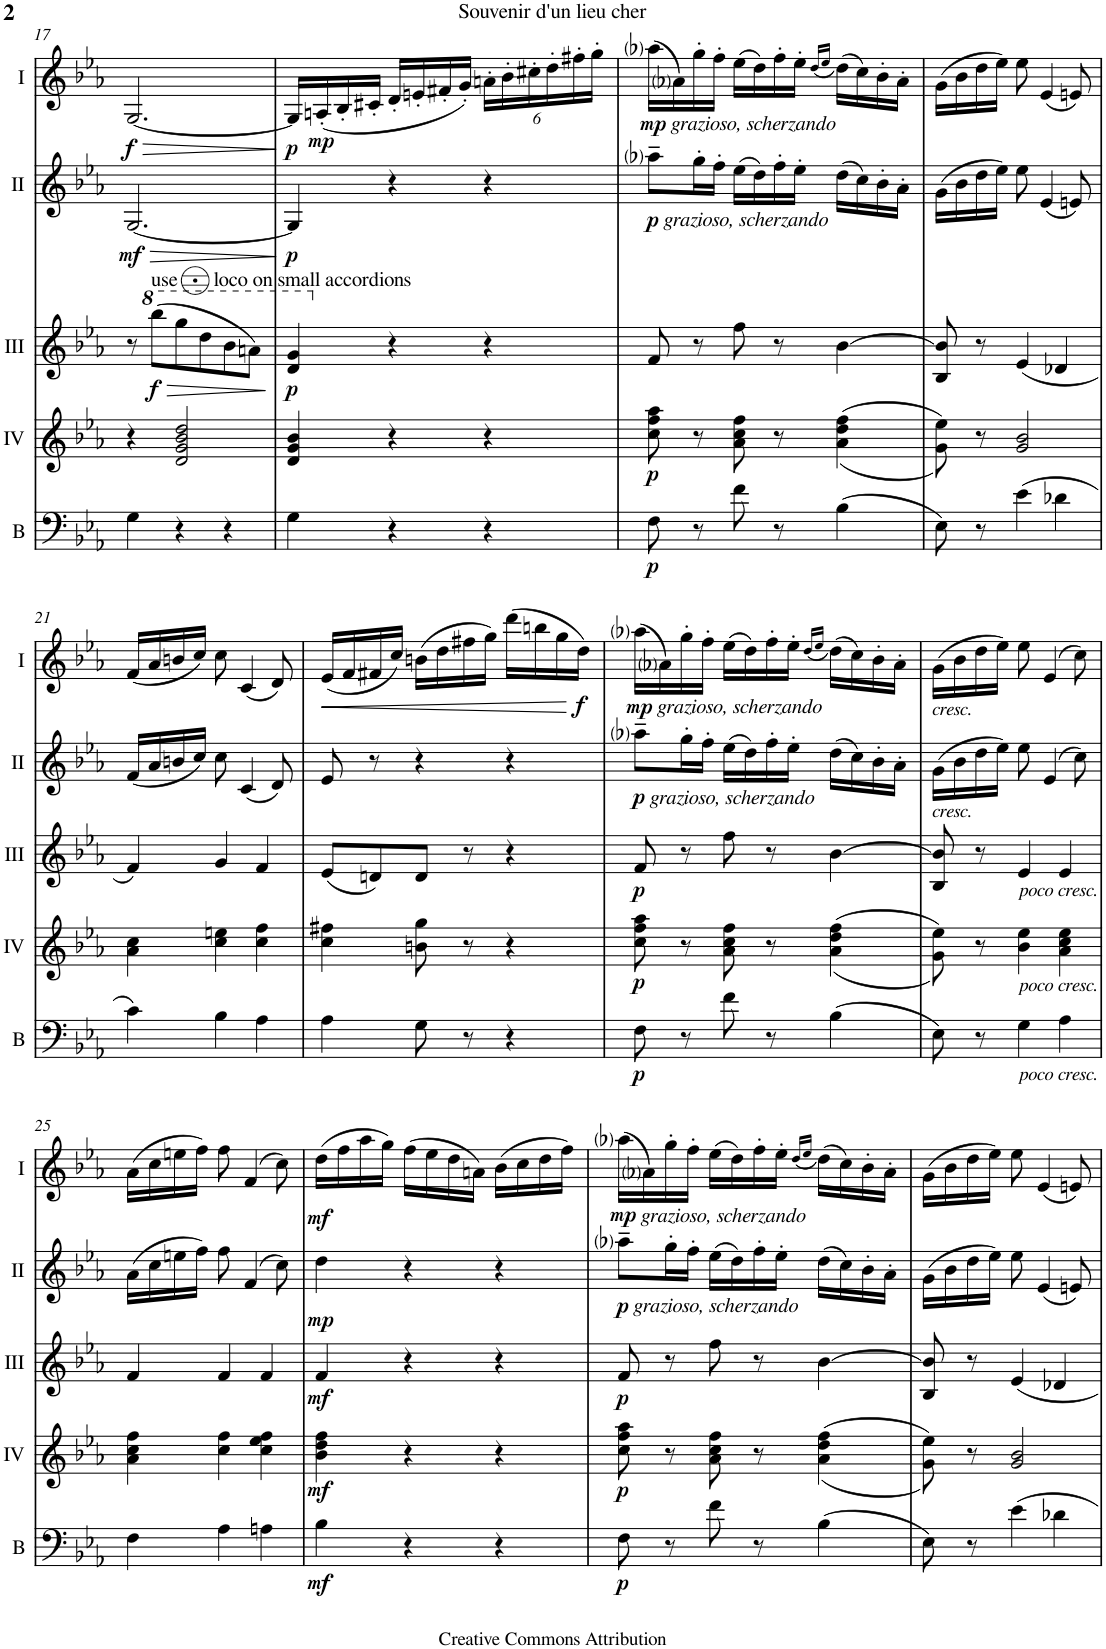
**kern	**dynam	**kern	**dynam	**kern	**dynam	**kern	**dynam	**kern	**dynam
*part5	*part5	*part4	*part4	*part3	*part3	*part2	*part2	*part1	*part1
*staff5	*staff5	*staff4	*staff4	*staff3	*staff3	*staff2	*staff2	*staff1	*staff1
*I"Bass	*	*I"Acc. 4	*	*I"Acc. 3	*	*I"Acc. 2	*	*I"Acc. 1	*
*I'B	*	*	*	*	*	*	*	*	*
!!LO:PB:g=z
*clefF4	*	*clefG2	*	*clefG2	*	*clefG2	*	*clefG2	*
*Trd7c12	*	*Trd7c12	*	*Trd7c12	*	*	*	*	*
*k[b-e-a-]	*	*k[b-e-a-]	*	*k[b-e-a-]	*	*k[b-e-a-]	*	*k[b-e-a-]	*
*M3/4	*	*M3/4	*	*M3/4	*	*M3/4	*	*M3/4	*
=17	=17	=17	=17	=17	=17	=17	=17	=17	=17
!	!	!	!	!	!	!	!LO:HP:b	!	!LO:HP:b
!	!	!	!	!	!	!	!LO:DY:n=1:b	!	!LO:DY:n=1:b
4G\	.	4r	.	8r	.	[2.G/	> mf	[2.G/	> f
!	!	!	!	!LO:TX:a:t=use       loco on small accordions	!	!	!	!	!
!	!	!	!	!	!LO:HP:b	!	!	!	!
!	!	!	!	!	!LO:DY:n=1:b	!	!	!	!
.	.	.	.	(8bbb-\L	> f	.	.	.	.
*	*	*	*	*8va	*	*	*	*	*
4r	.	2d/ 2g/ 2b-/ 2dd/	.	8ggg\	.	.	.	.	.
.	.	.	.	8ddd\	.	.	.	.	.
4r	.	.	.	8bb-\	.	.	.	.	.
.	.	.	.	8aan\J)	.	.	.	.	.
.	.	.	.	.	]	.	]	.	]
=18	=18	=18	=18	=18	=18	=18	=18	=18	=18
!	!	!	!	!	!LO:DY:b	!	!LO:DY:b	!	!LO:DY:b
4G\	.	4d/ 4g/ 4b-/	.	4dd/ 4gg/	p	4G/]	p	16G/LL]	p
!	!	!	!	!	!	!	!	!	!LO:DY:b
.	.	.	.	.	.	.	.	(16An'/	mp
.	.	.	.	.	.	.	.	16B-'/	.
.	.	.	.	.	.	.	.	16c#X'/JJ	.
*	*	*	*	*X8va	*	*	*	*	*
4r	.	4r	.	4r	.	4r	.	16d'/LL	.
.	.	.	.	.	.	.	.	16en'/	.
.	.	.	.	.	.	.	.	16f#X'/	.
.	.	.	.	.	.	.	.	16g'/JJ)	.
*	*	*	*	*	*	*	*	*Xbrackettup	*
4r	.	4r	.	4r	.	4r	.	24an'\LL	.
.	.	.	.	.	.	.	.	24b-'\	.
.	.	.	.	.	.	.	.	24cc#X'\	.
.	.	.	.	.	.	.	.	24dd'\	.
.	.	.	.	.	.	.	.	24ff#X'\	.
.	.	.	.	.	.	.	.	24gg'\JJ	.
=19	=19	=19	=19	=19	=19	=19	=19	=19	=19
!	!	!	!	!	!	!	!	!LO:TX:b:i:t=grazioso, scherzando	!
!	!	!	!	!	!	!LO:TX:b:i:t=grazioso, scherzando	!	!	!
!	!LO:DY:b	!	!LO:DY:b	!	!	!	!LO:DY:b	!	!LO:DY:b
8F\	p	8cc\ 8ff\ 8aa-\	p	8f/	.	8aa-i~\L	p	(16aa-i\LL	mp
.	.	.	.	.	.	.	.	16a-i\)	.
8r	.	8r	.	8r	.	16gg'\L	.	16gg'\	.
.	.	.	.	.	.	16ff'\JJ	.	16ff'\JJ	.
8f\	.	8a-\ 8cc\ 8ff\	.	8ff\	.	(16ee-\LL	.	(16ee-\LL	.
.	.	.	.	.	.	16dd\)	.	16dd\)	.
8r	.	8r	.	8r	.	16ff'\	.	16ff'\	.
.	.	.	.	.	.	16ee-'\JJ	.	16ee-'\JJ	.
.	.	.	.	.	.	.	.	(16qdd/LL	.
.	.	.	.	.	.	.	.	16qee-/JJ)	.
(4B-\	.	(<(4a-\ 4dd\ 4ff\	.	[4b-\	.	(16dd\LL	.	(16dd\LL	.
.	.	.	.	.	.	16cc\)	.	16cc\)	.
.	.	.	.	.	.	16b-'\	.	16b-'\	.
.	.	.	.	.	.	16a-'\JJ	.	16a-'\JJ	.
=20	=20	=20	=20	=20	=20	=20	=20	=20	=20
8E-\)	.	8g\ 8ee-\))	.	8B-/ 8b-/]	.	(16g\LL	.	(16g\LL	.
.	.	.	.	.	.	16b-\	.	16b-\	.
8r	.	8r	.	8r	.	16dd\	.	16dd\	.
.	.	.	.	.	.	16ee-\JJ)	.	16ee-\JJ)	.
(4e-\	.	2g/ 2b-/	.	(4e-/	.	8ee-\	.	8ee-\	.
.	.	.	.	.	.	(4e-/	.	(4e-/	.
4d-X\	.	.	.	4d-X/	.	.	.	.	.
.	.	.	.	.	.	8en/)	.	8en/)	.
!!LO:LB:g=z
=21	=21	=21	=21	=21	=21	=21	=21	=21	=21
4c\)	.	4a-\ 4cc\	.	4f/)	.	(16f/LL	.	(16f/LL	.
.	.	.	.	.	.	16a-/	.	16a-/	.
.	.	.	.	.	.	16bn/	.	16bn/	.
.	.	.	.	.	.	16cc/JJ)	.	16cc/JJ)	.
4B-\	.	4cc\ 4een\	.	4g/	.	8cc\	.	8cc\	.
.	.	.	.	.	.	(4c/	.	(4c/	.
4A-\	.	4cc\ 4ff\	.	4f/	.	.	.	.	.
.	.	.	.	.	.	8d/)	.	8d/)	.
=22	=22	=22	=22	=22	=22	=22	=22	=22	=22
!	!	!	!	!	!	!	!	!	!LO:HP:b
4A-\	.	4cc\ 4ff#X\	.	(8e-/L	.	8e-/	.	(16e-/LL	<
.	.	.	.	.	.	.	.	16f/	.
.	.	.	.	8dn/)	.	8r	.	16f#X/	.
.	.	.	.	.	.	.	.	16cc/JJ)	.
8G\	.	8bn\ 8gg\	.	8d/J	.	4r	.	(16bn\LL	.
.	.	.	.	.	.	.	.	16dd\	.
8r	.	8r	.	8r	.	.	.	16ff#X\	.
.	.	.	.	.	.	.	.	16gg\JJ)	.
4r	.	4r	.	4r	.	4r	.	(16ddd\LL	.
.	.	.	.	.	.	.	.	16bbn\	.
.	.	.	.	.	.	.	.	16gg\	.
!	!	!	!	!	!	!	!	!	!LO:DY:n=1:b
.	.	.	.	.	.	.	.	16dd\JJ)	[ f
=23	=23	=23	=23	=23	=23	=23	=23	=23	=23
!	!	!	!	!	!	!	!	!LO:TX:b:i:t=grazioso, scherzando	!
!	!	!	!	!	!	!LO:TX:b:i:t=grazioso, scherzando	!	!	!
!	!LO:DY:b	!	!LO:DY:b	!	!LO:DY:b	!	!LO:DY:b	!	!LO:DY:b
8F\	p	8cc\ 8ff\ 8aa-\	p	8f/	p	8aa-i~\L	p	(16aa-i\LL	mp
.	.	.	.	.	.	.	.	16a-i\)	.
8r	.	8r	.	8r	.	16gg'\L	.	16gg'\	.
.	.	.	.	.	.	16ff'\JJ	.	16ff'\JJ	.
8f\	.	8a-\ 8cc\ 8ff\	.	8ff\	.	(16ee-\LL	.	(16ee-\LL	.
.	.	.	.	.	.	16dd\)	.	16dd\)	.
8r	.	8r	.	8r	.	16ff'\	.	16ff'\	.
.	.	.	.	.	.	16ee-'\JJ	.	16ee-'\JJ	.
.	.	.	.	.	.	.	.	(16qdd/LL	.
.	.	.	.	.	.	.	.	16qee-/JJ)	.
(4B-\	.	(<(4a-\ 4dd\ 4ff\	.	[4b-\	.	(16dd\LL	.	(16dd\LL	.
.	.	.	.	.	.	16cc\)	.	16cc\)	.
.	.	.	.	.	.	16b-'\	.	16b-'\	.
.	.	.	.	.	.	16a-'\JJ	.	16a-'\JJ	.
=24	=24	=24	=24	=24	=24	=24	=24	=24	=24
!	!	!	!	!	!	!	!	!LO:TX:b:i:t=cresc.	!
!	!	!	!	!	!	!LO:TX:b:i:t=cresc.	!	!	!
8E-\)	.	8g\ 8ee-\))	.	8B-/ 8b-/]	.	(16g\LL	.	(16g\LL	.
.	.	.	.	.	.	16b-\	.	16b-\	.
8r	.	8r	.	8r	.	16dd\	.	16dd\	.
.	.	.	.	.	.	16ee-\JJ)	.	16ee-\JJ)	.
!	!	!	!	!LO:TX:b:i:t=poco cresc.	!	!	!	!	!
!	!	!LO:TX:b:i:t=poco cresc.	!	!	!	!	!	!	!
!LO:TX:b:i:t=poco cresc.	!	!	!	!	!	!	!	!	!
4G\	.	4b-\ 4ee-\	.	4e-/	.	8ee-\	.	8ee-\	.
.	.	.	.	.	.	(4e-/	.	(4e-/	.
4A-\	.	4a-\ 4cc\ 4ee-\	.	4e-/	.	.	.	.	.
.	.	.	.	.	.	8cc\)	.	8cc\)	.
!!LO:LB:g=z
=25	=25	=25	=25	=25	=25	=25	=25	=25	=25
4F\	.	4a-\ 4cc\ 4ff\	.	4f/	.	(16a-\LL	.	(16a-\LL	.
.	.	.	.	.	.	16cc\	.	16cc\	.
.	.	.	.	.	.	16een\	.	16een\	.
.	.	.	.	.	.	16ff\JJ)	.	16ff\JJ)	.
4A-\	.	4cc\ 4ff\	.	4f/	.	8ff\	.	8ff\	.
.	.	.	.	.	.	(4f/	.	(4f/	.
4An\	.	4cc\ 4ee-\ 4ff\	.	4f/	.	.	.	.	.
.	.	.	.	.	.	8cc\)	.	8cc\)	.
=26	=26	=26	=26	=26	=26	=26	=26	=26	=26
!	!LO:DY:b	!	!LO:DY:b	!	!LO:DY:b	!	!LO:DY:b	!	!LO:DY:b
4B-\	mf	4b-\ 4dd\ 4ff\	mf	4f/	mf	4dd\	mp	(16dd\LL	mf
.	.	.	.	.	.	.	.	16ff\	.
.	.	.	.	.	.	.	.	16aa-\	.
.	.	.	.	.	.	.	.	16gg\JJ)	.
4r	.	4r	.	4r	.	4r	.	(16ff\LL	.
.	.	.	.	.	.	.	.	16ee-\	.
.	.	.	.	.	.	.	.	16dd\	.
.	.	.	.	.	.	.	.	16an\JJ)	.
4r	.	4r	.	4r	.	4r	.	(16b-\LL	.
.	.	.	.	.	.	.	.	16cc\	.
.	.	.	.	.	.	.	.	16dd\	.
.	.	.	.	.	.	.	.	16ff\JJ)	.
=27	=27	=27	=27	=27	=27	=27	=27	=27	=27
!	!	!	!	!	!	!	!	!LO:TX:b:i:t=grazioso, scherzando	!
!	!	!	!	!	!	!LO:TX:b:i:t=grazioso, scherzando	!	!	!
!	!LO:DY:b	!	!LO:DY:b	!	!LO:DY:b	!	!LO:DY:b	!	!LO:DY:b
8F\	p	8cc\ 8ff\ 8aa-\	p	8f/	p	8aa-i~\L	p	(16aa-i\LL	mp
.	.	.	.	.	.	.	.	16a-i\)	.
8r	.	8r	.	8r	.	16gg'\L	.	16gg'\	.
.	.	.	.	.	.	16ff'\JJ	.	16ff'\JJ	.
8f\	.	8a-\ 8cc\ 8ff\	.	8ff\	.	(16ee-\LL	.	(16ee-\LL	.
.	.	.	.	.	.	16dd\)	.	16dd\)	.
8r	.	8r	.	8r	.	16ff'\	.	16ff'\	.
.	.	.	.	.	.	16ee-'\JJ	.	16ee-'\JJ	.
.	.	.	.	.	.	.	.	(16qdd/LL	.
.	.	.	.	.	.	.	.	16qee-/JJ)	.
(4B-\	.	(<(4a-\ 4dd\ 4ff\	.	[4b-\	.	(16dd\LL	.	(16dd\LL	.
.	.	.	.	.	.	16cc\)	.	16cc\)	.
.	.	.	.	.	.	16b-'\	.	16b-'\	.
.	.	.	.	.	.	16a-'\JJ	.	16a-'\JJ	.
=28	=28	=28	=28	=28	=28	=28	=28	=28	=28
8E-\)	.	8g\ 8ee-\))	.	8B-/ 8b-/]	.	(16g\LL	.	(16g\LL	.
.	.	.	.	.	.	16b-\	.	16b-\	.
8r	.	8r	.	8r	.	16dd\	.	16dd\	.
.	.	.	.	.	.	16ee-\JJ)	.	16ee-\JJ)	.
4e-\	.	2g/ 2b-/	.	4e-/	.	8ee-\	.	8ee-\	.
.	.	.	.	.	.	(4e-/	.	(4e-/	.
4d-X\	.	.	.	4d-X/	.	.	.	.	.
.	.	.	.	.	.	8en/)	.	8en/)	.
=	=	=	=	=	=	=	=	=	=
*-	*-	*-	*-	*-	*-	*-	*-	*-	*-
